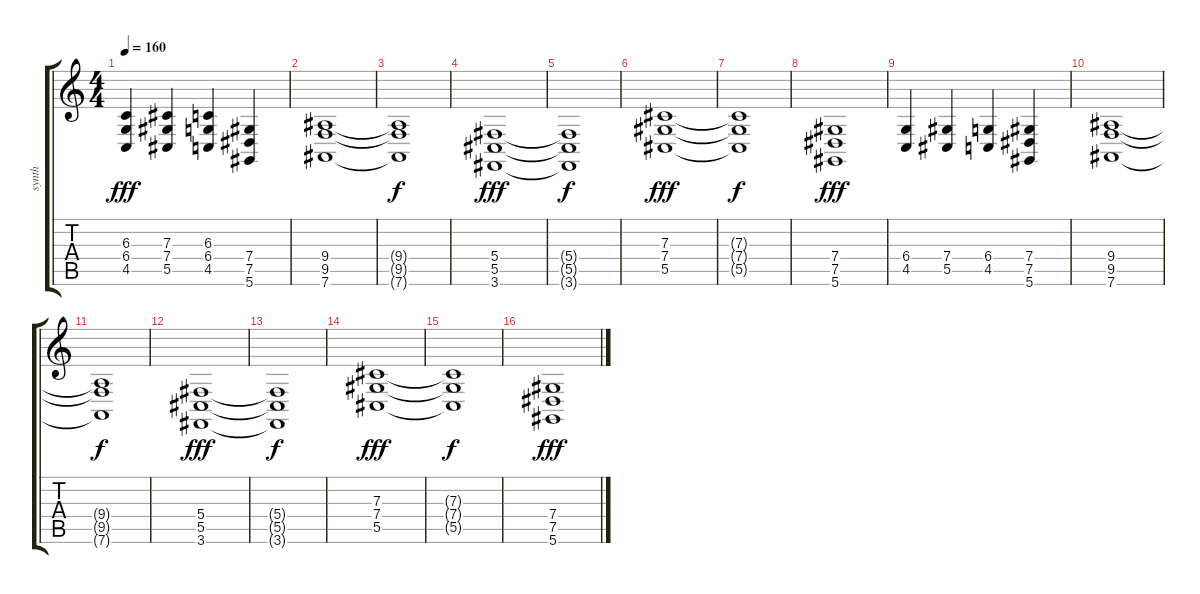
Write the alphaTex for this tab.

\track ("synth" "synth") {instrument choiraahs}
\staff {score tabs}
\tuning (Eb4 Bb3 Gb3 Db3 Ab2 Eb2) {hide}
\ts (4 4)
\tempo 160
\clef g2
\ks c
(6.3 6.4 4.5).4{dy fff} (7.3 7.4 5.5).4 (6.3 6.4 4.5).4 (7.4 7.5 5.6).4 |
(9.4 9.5 7.6).1 |
(9.4{t} 9.5{t} 7.6{t}).1{dy f} |
(5.4 5.5 3.6).1{dy fff} |
(5.4{t} 5.5{t} 3.6{t}).1{dy f} |
(7.3 7.4 5.5).1{dy fff} |
(7.3{t} 7.4{t} 5.5{t}).1{dy f} |
(7.4 7.5 5.6).1{dy fff} |
(6.4 4.5).4 (7.4 5.5).4 (6.4 4.5).4 (7.4 7.5 5.6).4 |
(9.4 9.5 7.6).1 |
(9.4{t} 9.5{t} 7.6{t}).1{dy f} |
(5.4 5.5 3.6).1{dy fff} |
(5.4{t} 5.5{t} 3.6{t}).1{dy f} |
(7.3 7.4 5.5).1{dy fff} |
(7.3{t} 7.4{t} 5.5{t}).1{dy f} |
(7.4 7.5 5.6).1{dy fff}
